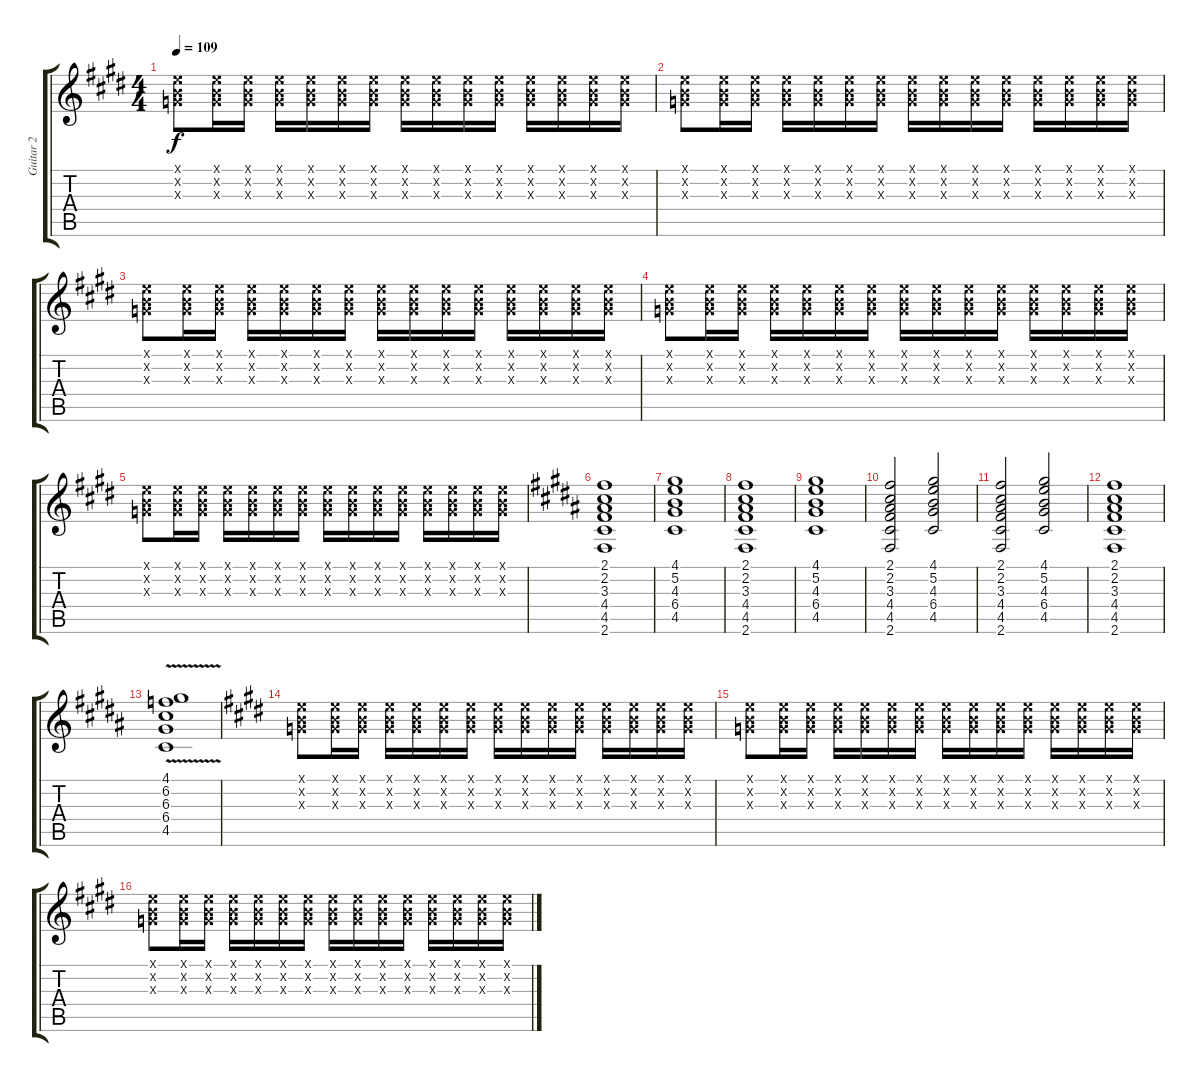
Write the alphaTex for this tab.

\track ("Guitar 2" "Guitar 2") {instrument overdrivenguitar}
\staff {score tabs}
\tuning (E4 B3 G3 D3 A2 E2) {hide}
\ts (4 4)
\tempo 109
\clef g2
\ks e
(0.1{x} 0.2{x} 0.3{x}).8{dy f} (0.1{x} 0.2{x} 0.3{x}).16 (0.1{x} 0.2{x} 0.3{x}).16 (0.1{x} 0.2{x} 0.3{x}).16 (0.1{x} 0.2{x} 0.3{x}).16 (0.1{x} 0.2{x} 0.3{x}).16 (0.1{x} 0.2{x} 0.3{x}).16 (0.1{x} 0.2{x} 0.3{x}).16 (0.1{x} 0.2{x} 0.3{x}).16 (0.1{x} 0.2{x} 0.3{x}).16 (0.1{x} 0.2{x} 0.3{x}).16 (0.1{x} 0.2{x} 0.3{x}).16 (0.1{x} 0.2{x} 0.3{x}).16 (0.1{x} 0.2{x} 0.3{x}).16 (0.1{x} 0.2{x} 0.3{x}).16 |
(0.1{x} 0.2{x} 0.3{x}).8 (0.1{x} 0.2{x} 0.3{x}).16 (0.1{x} 0.2{x} 0.3{x}).16 (0.1{x} 0.2{x} 0.3{x}).16 (0.1{x} 0.2{x} 0.3{x}).16 (0.1{x} 0.2{x} 0.3{x}).16 (0.1{x} 0.2{x} 0.3{x}).16 (0.1{x} 0.2{x} 0.3{x}).16 (0.1{x} 0.2{x} 0.3{x}).16 (0.1{x} 0.2{x} 0.3{x}).16 (0.1{x} 0.2{x} 0.3{x}).16 (0.1{x} 0.2{x} 0.3{x}).16 (0.1{x} 0.2{x} 0.3{x}).16 (0.1{x} 0.2{x} 0.3{x}).16 (0.1{x} 0.2{x} 0.3{x}).16 |
(0.1{x} 0.2{x} 0.3{x}).8 (0.1{x} 0.2{x} 0.3{x}).16 (0.1{x} 0.2{x} 0.3{x}).16 (0.1{x} 0.2{x} 0.3{x}).16 (0.1{x} 0.2{x} 0.3{x}).16 (0.1{x} 0.2{x} 0.3{x}).16 (0.1{x} 0.2{x} 0.3{x}).16 (0.1{x} 0.2{x} 0.3{x}).16 (0.1{x} 0.2{x} 0.3{x}).16 (0.1{x} 0.2{x} 0.3{x}).16 (0.1{x} 0.2{x} 0.3{x}).16 (0.1{x} 0.2{x} 0.3{x}).16 (0.1{x} 0.2{x} 0.3{x}).16 (0.1{x} 0.2{x} 0.3{x}).16 (0.1{x} 0.2{x} 0.3{x}).16 |
(0.1{x} 0.2{x} 0.3{x}).8 (0.1{x} 0.2{x} 0.3{x}).16 (0.1{x} 0.2{x} 0.3{x}).16 (0.1{x} 0.2{x} 0.3{x}).16 (0.1{x} 0.2{x} 0.3{x}).16 (0.1{x} 0.2{x} 0.3{x}).16 (0.1{x} 0.2{x} 0.3{x}).16 (0.1{x} 0.2{x} 0.3{x}).16 (0.1{x} 0.2{x} 0.3{x}).16 (0.1{x} 0.2{x} 0.3{x}).16 (0.1{x} 0.2{x} 0.3{x}).16 (0.1{x} 0.2{x} 0.3{x}).16 (0.1{x} 0.2{x} 0.3{x}).16 (0.1{x} 0.2{x} 0.3{x}).16 (0.1{x} 0.2{x} 0.3{x}).16 |
(0.1{x} 0.2{x} 0.3{x}).8 (0.1{x} 0.2{x} 0.3{x}).16 (0.1{x} 0.2{x} 0.3{x}).16 (0.1{x} 0.2{x} 0.3{x}).16 (0.1{x} 0.2{x} 0.3{x}).16 (0.1{x} 0.2{x} 0.3{x}).16 (0.1{x} 0.2{x} 0.3{x}).16 (0.1{x} 0.2{x} 0.3{x}).16 (0.1{x} 0.2{x} 0.3{x}).16 (0.1{x} 0.2{x} 0.3{x}).16 (0.1{x} 0.2{x} 0.3{x}).16 (0.1{x} 0.2{x} 0.3{x}).16 (0.1{x} 0.2{x} 0.3{x}).16 (0.1{x} 0.2{x} 0.3{x}).16 (0.1{x} 0.2{x} 0.3{x}).16 |
\ks b
(2.1 2.2 3.3 4.4 4.5 2.6).1 |
(4.1 5.2 4.3 6.4 4.5).1 |
(2.1 2.2 3.3 4.4 4.5 2.6).1 |
(4.1 5.2 4.3 6.4 4.5).1 |
(2.1 2.2 3.3 4.4 4.5 2.6).2 (4.1 5.2 4.3 6.4 4.5).2 |
(2.1 2.2 3.3 4.4 4.5 2.6).2 (4.1 5.2 4.3 6.4 4.5).2 |
(2.1 2.2 3.3 4.4 4.5 2.6).1 |
(4.1{v} 6.2{v} 6.3{v} 6.4{v} 4.5{v}).1 |
\ks e
(0.1{x} 0.2{x} 0.3{x}).8 (0.1{x} 0.2{x} 0.3{x}).16 (0.1{x} 0.2{x} 0.3{x}).16 (0.1{x} 0.2{x} 0.3{x}).16 (0.1{x} 0.2{x} 0.3{x}).16 (0.1{x} 0.2{x} 0.3{x}).16 (0.1{x} 0.2{x} 0.3{x}).16 (0.1{x} 0.2{x} 0.3{x}).16 (0.1{x} 0.2{x} 0.3{x}).16 (0.1{x} 0.2{x} 0.3{x}).16 (0.1{x} 0.2{x} 0.3{x}).16 (0.1{x} 0.2{x} 0.3{x}).16 (0.1{x} 0.2{x} 0.3{x}).16 (0.1{x} 0.2{x} 0.3{x}).16 (0.1{x} 0.2{x} 0.3{x}).16 |
(0.1{x} 0.2{x} 0.3{x}).8 (0.1{x} 0.2{x} 0.3{x}).16 (0.1{x} 0.2{x} 0.3{x}).16 (0.1{x} 0.2{x} 0.3{x}).16 (0.1{x} 0.2{x} 0.3{x}).16 (0.1{x} 0.2{x} 0.3{x}).16 (0.1{x} 0.2{x} 0.3{x}).16 (0.1{x} 0.2{x} 0.3{x}).16 (0.1{x} 0.2{x} 0.3{x}).16 (0.1{x} 0.2{x} 0.3{x}).16 (0.1{x} 0.2{x} 0.3{x}).16 (0.1{x} 0.2{x} 0.3{x}).16 (0.1{x} 0.2{x} 0.3{x}).16 (0.1{x} 0.2{x} 0.3{x}).16 (0.1{x} 0.2{x} 0.3{x}).16 |
(0.1{x} 0.2{x} 0.3{x}).8 (0.1{x} 0.2{x} 0.3{x}).16 (0.1{x} 0.2{x} 0.3{x}).16 (0.1{x} 0.2{x} 0.3{x}).16 (0.1{x} 0.2{x} 0.3{x}).16 (0.1{x} 0.2{x} 0.3{x}).16 (0.1{x} 0.2{x} 0.3{x}).16 (0.1{x} 0.2{x} 0.3{x}).16 (0.1{x} 0.2{x} 0.3{x}).16 (0.1{x} 0.2{x} 0.3{x}).16 (0.1{x} 0.2{x} 0.3{x}).16 (0.1{x} 0.2{x} 0.3{x}).16 (0.1{x} 0.2{x} 0.3{x}).16 (0.1{x} 0.2{x} 0.3{x}).16 (0.1{x} 0.2{x} 0.3{x}).16
